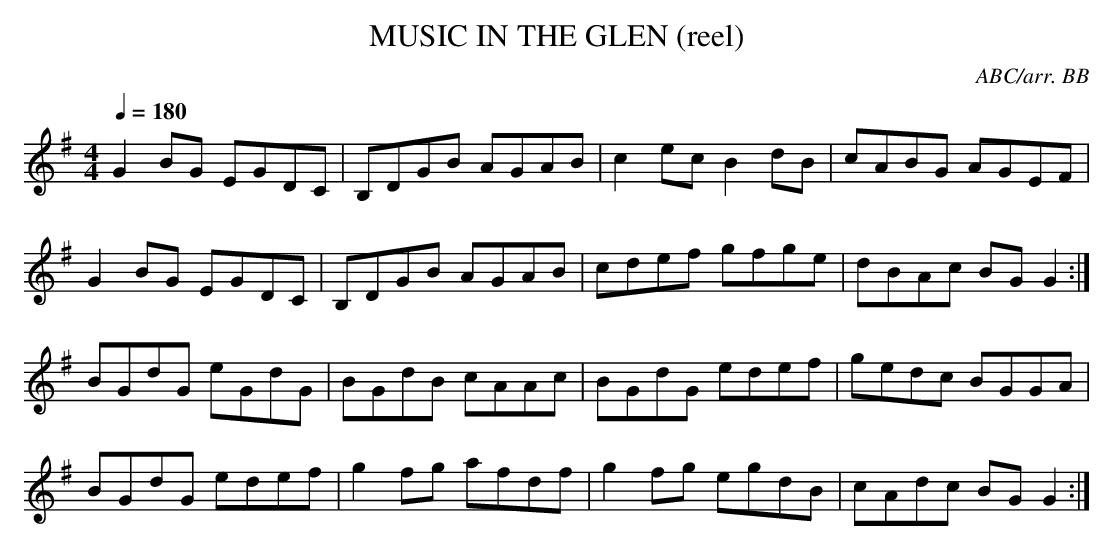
X:1
T:MUSIC IN THE GLEN (reel)
C:ABC/arr. BB
M:4/4
L:1/8
Q:1/4=180
K:G
G2BG EGDC|B,DGB AGAB|c2ec B2dB|cABG AGEF|
G2BG EGDC|B,DGB AGAB|cdef gfge|dBAc BGG2 :|
BGdG eGdG|BGdB cAAc|BGdG edef|gedc BGGA|
BGdG edef|g2fg afdf|g2fg egdB|cAdc BGG2 :|
